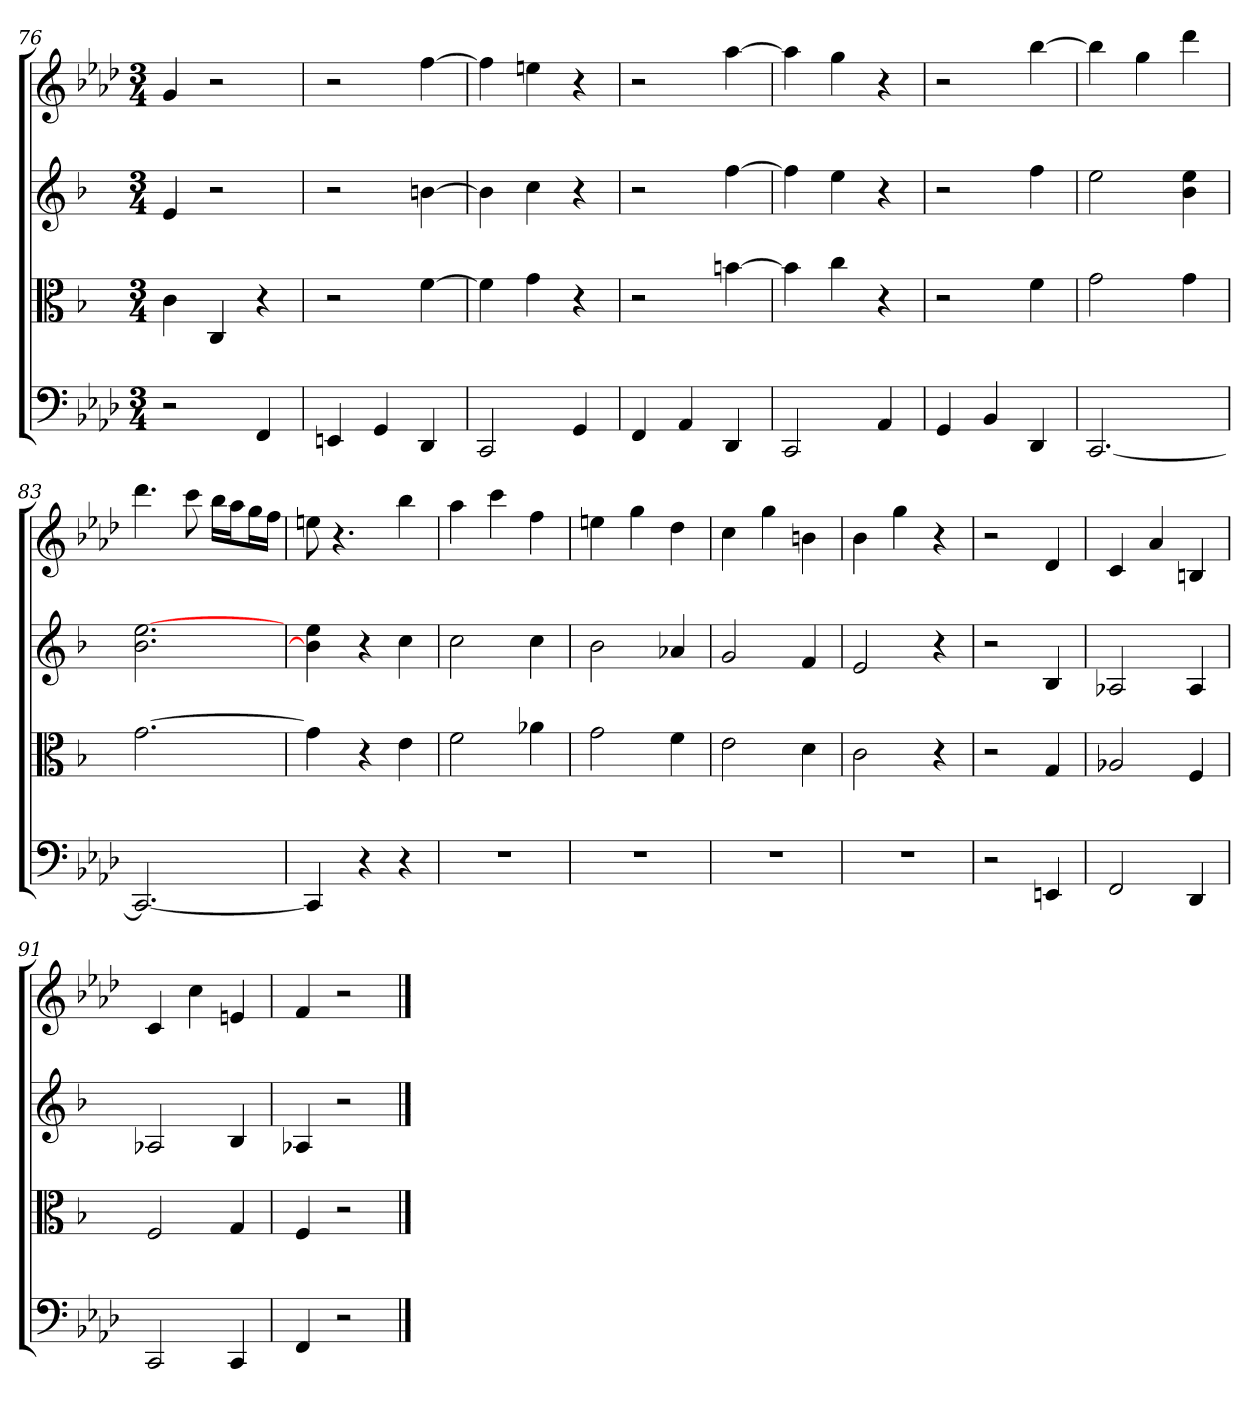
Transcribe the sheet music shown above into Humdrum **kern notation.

**kern	**kern	**kern	**kern
*part4	*part3	*part2	*part1
*staff4	*staff3	*staff2	*staff1
*clefF4	*clefC3	*	*
*k[b-e-a-d-]	*k[b-]	*k[b-]	*k[b-e-a-d-]
*f:	*	*	*f:
*M3/4	*M3/4	*M3/4	*M3/4
=76	=76	=76	=76
2r	4c	4e	4g
.	4C	2r	2r
4FF	4r	.	.
=77	=77	=77	=77
4EEn	2r	2r	2r
4GG	.	.	.
4DD-	[4f	[4bn	[4ff
=78	=78	=78	=78
2CC	4f]	4b]	4ff]
.	4g	4cc	4een
4GG	4r	4r	4r
=79	=79	=79	=79
4FF	2r	2r	2r
4AA-	.	.	.
4DD-	[4bn	[4ff	[4aa-
=80	=80	=80	=80
2CC	4b]	4ff]	4aa-]
.	4cc	4ee	4gg
4AA-	4r	4r	4r
=81	=81	=81	=81
4GG	2r	2r	2r
4BB-	.	.	.
4DD-	4f	4ff	[4bb-
=82	=82	=82	=82
[2.CC	2g	2ee	4bb-]
.	.	.	4gg
.	4g	4b- 4ee	4ddd-
=83	=83	=83	=83
2.CC_	[2.g	2.b- [2.ee	4.ddd-
.	.	.	8ccc
.	.	.	16bb-LL
.	.	.	16aa-J
.	.	.	16ggL
.	.	.	16ffJJ
=84	=84	=84	=84
4CC]	4g]	4b-] 4ee	8een
.	.	.	4.r
4r	4r	4r	.
4r	4e	4cc	4bb-
=85	=85	=85	=85
2.r	2f	2cc	4aa-
.	.	.	4ccc
.	4a-X	4cc	4ff
=86	=86	=86	=86
2.r	2g	2b-	4een
.	.	.	4gg
.	4f	4a-X	4dd-
=87	=87	=87	=87
2.r	2e	2g	4cc
.	.	.	4gg
.	4d	4f	4bn
=88	=88	=88	=88
2.r	2c	2e	4b-
.	.	.	4gg
.	4r	4r	4r
=89	=89	=89	=89
2r	2r	2r	2r
4EEn	4G	4B-	4d-
=90	=90	=90	=90
2FF	2A-X	2A-X	4c
.	.	.	4a-
4DD-	4F	4A-	4Bn
=91	=91	=91	=91
2CC	2F	2A-X	4c
.	.	.	4cc
4CC	4G	4B-	4en
=92	=92	=92	=92
4FF	4F	4A-X	4f
2r	2r	2r	2r
==	==	==	==
*-	*-	*-	*-
